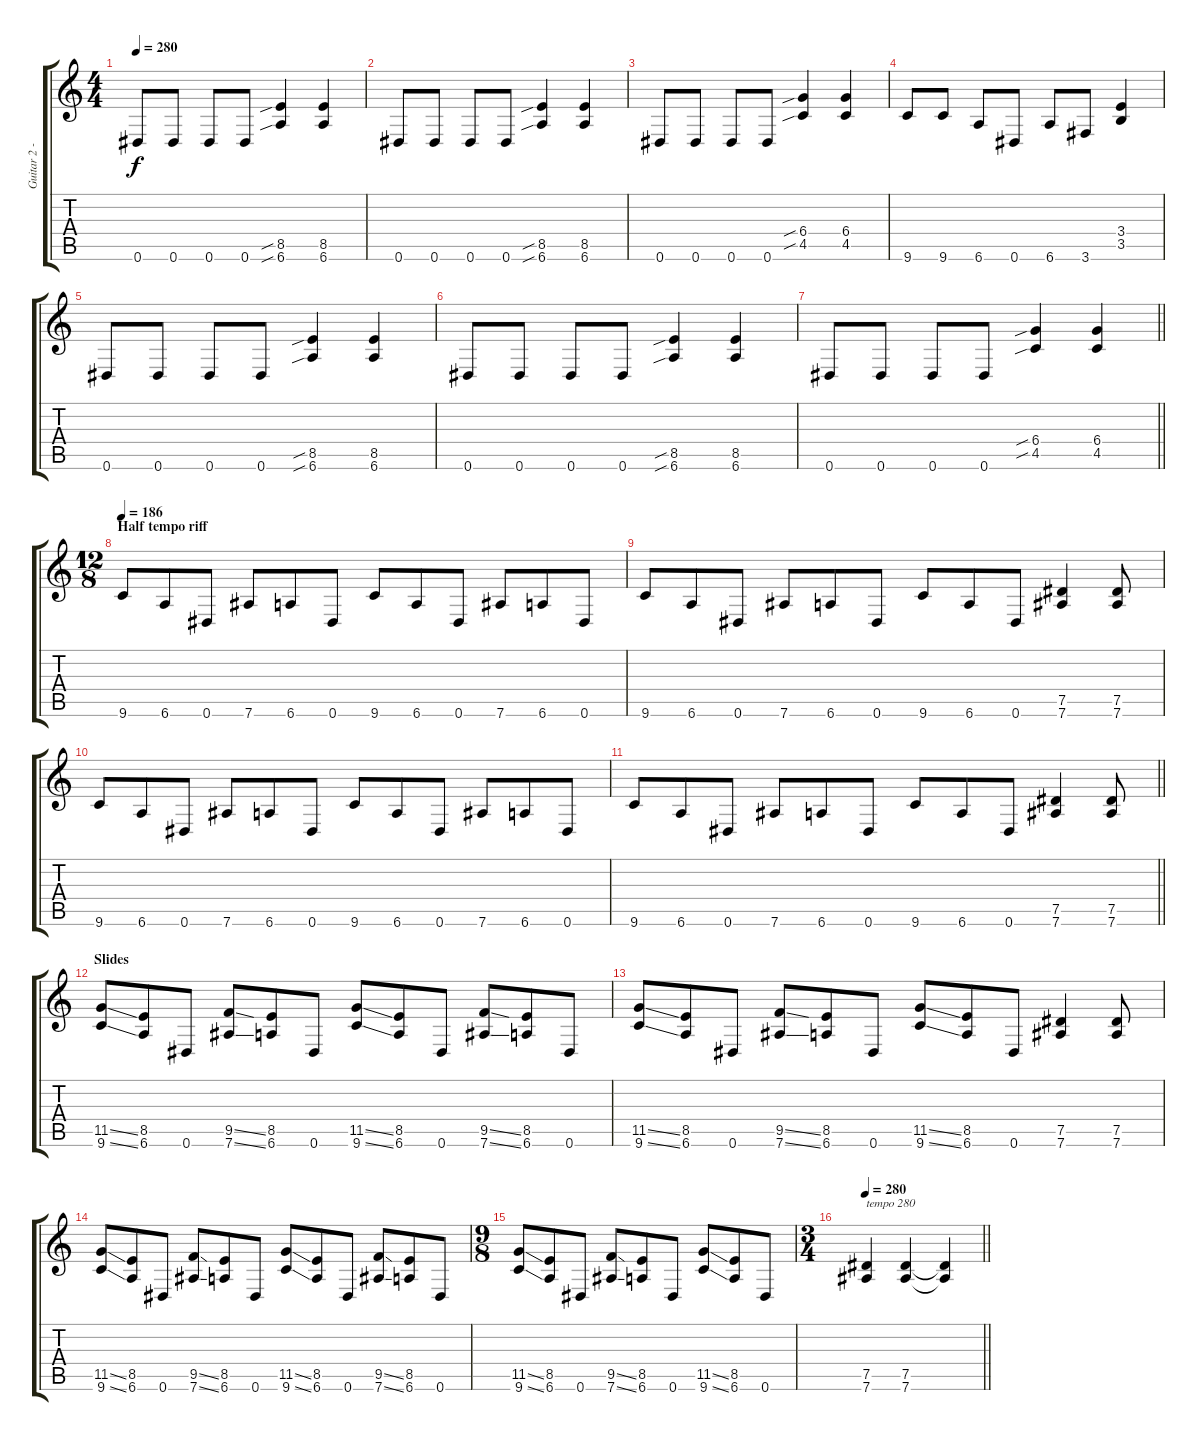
\track ("Guitar 2 - Jack Owen" "Guitar 2 -") {instrument distortionguitar}
\staff {score tabs}
\tuning (Eb4 Bb3 Gb3 Db3 Ab2 Eb2) {hide}
\ts (4 4)
\tempo 280
\clef g2
\ks c
0.6.8{dy f} 0.6.8 0.6.8 0.6.8 (8.5{sib} 6.6{sib}).4 (8.5 6.6).4 |
0.6.8 0.6.8 0.6.8 0.6.8 (8.5{sib} 6.6{sib}).4 (8.5 6.6).4 |
0.6.8 0.6.8 0.6.8 0.6.8 (6.4{sib} 4.5{sib}).4 (6.4 4.5).4 |
9.6.8 9.6.8 6.6.8 0.6.8 6.6.8 3.6.8 (3.4 3.5).4 |
0.6.8 0.6.8 0.6.8 0.6.8 (8.5{sib} 6.6{sib}).4 (8.5 6.6).4 |
0.6.8 0.6.8 0.6.8 0.6.8 (8.5{sib} 6.6{sib}).4 (8.5 6.6).4 |
\barLineRight lightlight
0.6.8 0.6.8 0.6.8 0.6.8 (6.4{sib} 4.5{sib}).4 (6.4 4.5).4 |
\ts (12 8)
\section ("" "Half tempo riff")
\tempo 186
9.6.8 6.6.8 0.6.8 7.6.8 6.6.8 0.6.8 9.6.8 6.6.8 0.6.8 7.6.8 6.6.8 0.6.8 |
9.6.8 6.6.8 0.6.8 7.6.8 6.6.8 0.6.8 9.6.8 6.6.8 0.6.8 (7.5 7.6).4 (7.5 7.6).8 |
9.6.8 6.6.8 0.6.8 7.6.8 6.6.8 0.6.8 9.6.8 6.6.8 0.6.8 7.6.8 6.6.8 0.6.8 |
\barLineRight lightlight
9.6.8 6.6.8 0.6.8 7.6.8 6.6.8 0.6.8 9.6.8 6.6.8 0.6.8 (7.5 7.6).4 (7.5 7.6).8 |
\section ("" "Slides")
(11.5{ss} 9.6{ss}).8 (8.5 6.6).8 0.6.8 (9.5{ss} 7.6{ss}).8 (8.5 6.6).8 0.6.8 (11.5{ss} 9.6{ss}).8 (8.5 6.6).8 0.6.8 (9.5{ss} 7.6{ss}).8 (8.5 6.6).8 0.6.8 |
(11.5{ss} 9.6{ss}).8 (8.5 6.6).8 0.6.8 (9.5{ss} 7.6{ss}).8 (8.5 6.6).8 0.6.8 (11.5{ss} 9.6{ss}).8 (8.5 6.6).8 0.6.8 (7.5 7.6).4 (7.5 7.6).8 |
(11.5{ss} 9.6{ss}).8 (8.5 6.6).8 0.6.8 (9.5{ss} 7.6{ss}).8 (8.5 6.6).8 0.6.8 (11.5{ss} 9.6{ss}).8 (8.5 6.6).8 0.6.8 (9.5{ss} 7.6{ss}).8 (8.5 6.6).8 0.6.8 |
\ts (9 8)
(11.5{ss} 9.6{ss}).8 (8.5 6.6).8 0.6.8 (9.5{ss} 7.6{ss}).8 (8.5 6.6).8 0.6.8 (11.5{ss} 9.6{ss}).8 (8.5 6.6).8 0.6.8 |
\ts (3 4)
\tempo 280
\barLineRight lightlight
(7.5 7.6).4{txt "tempo 280"} (7.5 7.6).4 (7.5{t} 7.6{t}).4
